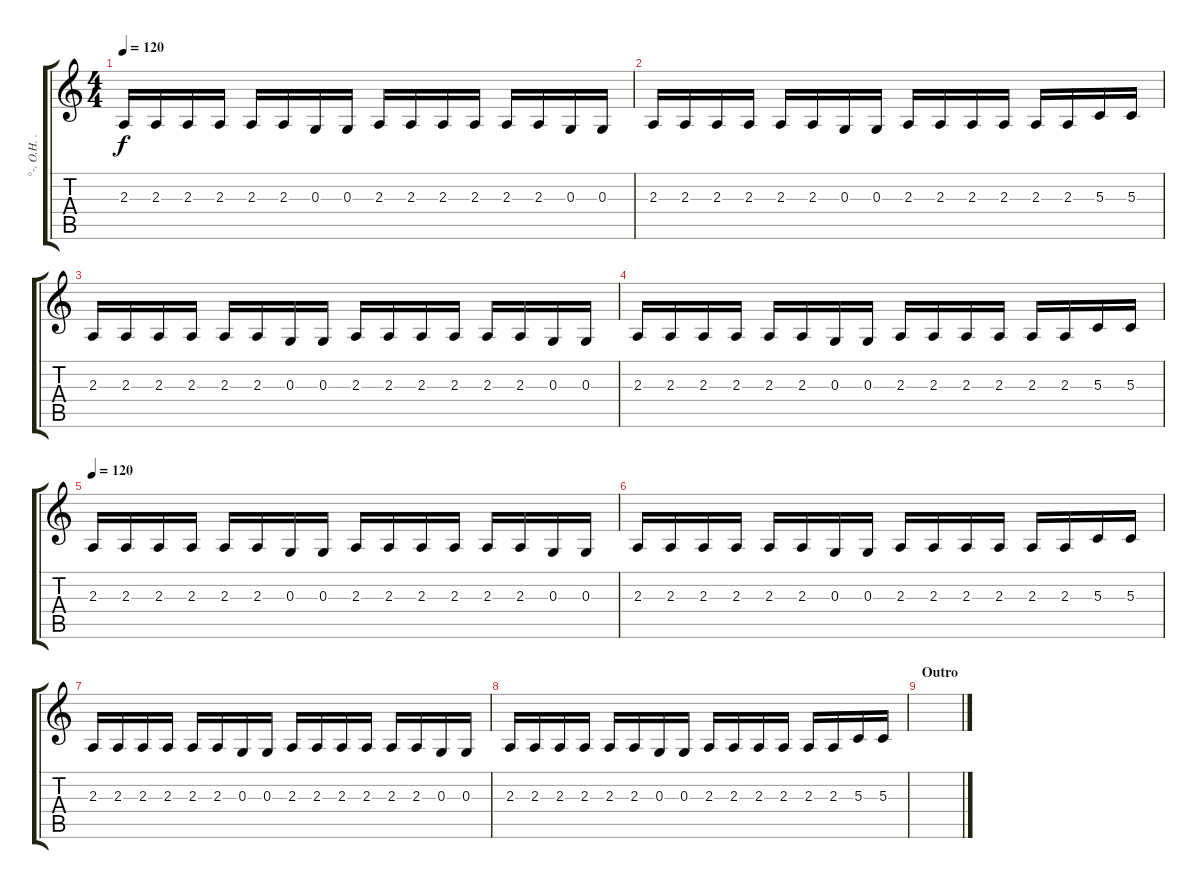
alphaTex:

\track ("°-. O.H. .-°" "°-. O.H. .") {instrument orchestralharp}
\staff {score tabs}
\tuning (E4 B3 G3 D3 A2 E2) {hide}
\ts (4 4)
\tempo 120
\clef g2
\ks c
2.3.16{dy f} 2.3.16 2.3.16 2.3.16 2.3.16 2.3.16 0.3.16 0.3.16 2.3.16 2.3.16 2.3.16 2.3.16 2.3.16 2.3.16 0.3.16 0.3.16 |
2.3.16 2.3.16 2.3.16 2.3.16 2.3.16 2.3.16 0.3.16 0.3.16 2.3.16 2.3.16 2.3.16 2.3.16 2.3.16 2.3.16 5.3.16 5.3.16 |
2.3.16 2.3.16 2.3.16 2.3.16 2.3.16 2.3.16 0.3.16 0.3.16 2.3.16 2.3.16 2.3.16 2.3.16 2.3.16 2.3.16 0.3.16 0.3.16 |
2.3.16 2.3.16 2.3.16 2.3.16 2.3.16 2.3.16 0.3.16 0.3.16 2.3.16 2.3.16 2.3.16 2.3.16 2.3.16 2.3.16 5.3.16 5.3.16 |
\tempo 120
2.3.16{volume 8 instrument lead1square} 2.3.16 2.3.16 2.3.16 2.3.16 2.3.16 0.3.16 0.3.16 2.3.16 2.3.16 2.3.16 2.3.16 2.3.16 2.3.16 0.3.16 0.3.16 |
2.3.16 2.3.16 2.3.16 2.3.16 2.3.16 2.3.16 0.3.16 0.3.16 2.3.16 2.3.16 2.3.16 2.3.16 2.3.16 2.3.16 5.3.16 5.3.16 |
2.3.16 2.3.16 2.3.16 2.3.16 2.3.16 2.3.16 0.3.16 0.3.16 2.3.16 2.3.16 2.3.16 2.3.16 2.3.16 2.3.16 0.3.16 0.3.16 |
2.3.16 2.3.16 2.3.16 2.3.16 2.3.16 2.3.16 0.3.16 0.3.16 2.3.16 2.3.16 2.3.16 2.3.16 2.3.16 2.3.16 5.3.16 5.3.16 |
\section ("" "Outro")
